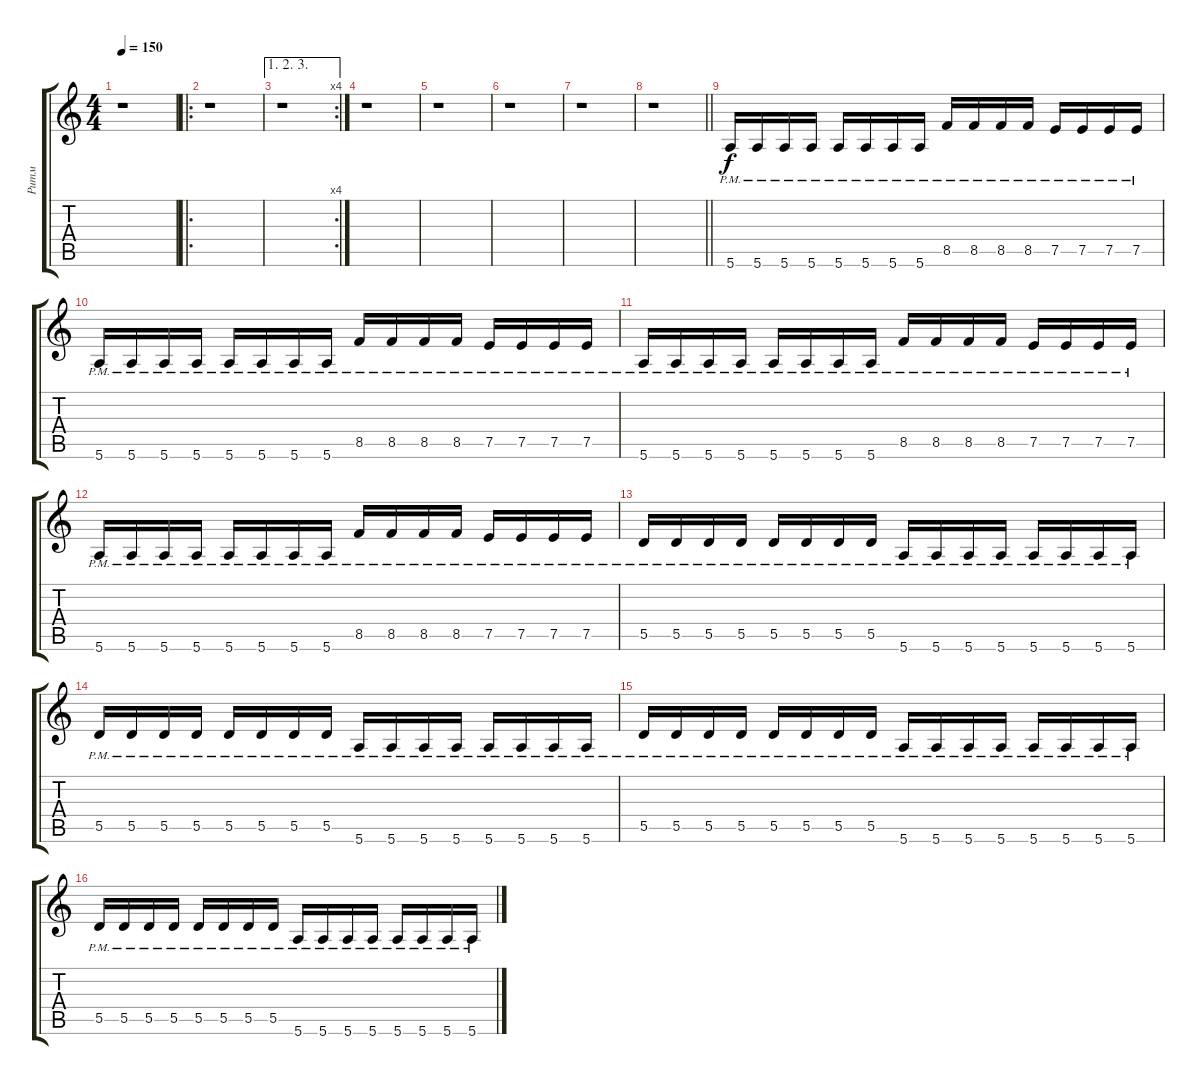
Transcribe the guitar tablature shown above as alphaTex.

\track ("Ритм" "Ритм") {instrument electricguitarclean}
\staff {score tabs}
\tuning (E4 B3 G3 D3 A2 E2) {hide}
\ts (4 4)
\tempo 150
\clef g2
\ks c
r.1{dy f} |
\ro
r.1 |
\ae (1 2 3)
\rc 4
r.1 |
r.1 |
r.1 |
r.1 |
r.1 |
\barLineRight lightlight
r.1 |
5.6{pm}.16{volume 15 instrument distortionguitar} 5.6{pm}.16 5.6{pm}.16 5.6{pm}.16 5.6{pm}.16 5.6{pm}.16 5.6{pm}.16 5.6{pm}.16 8.5{pm}.16 8.5{pm}.16 8.5{pm}.16 8.5{pm}.16 7.5{pm}.16 7.5{pm}.16 7.5{pm}.16 7.5{pm}.16 |
5.6{pm}.16 5.6{pm}.16 5.6{pm}.16 5.6{pm}.16 5.6{pm}.16 5.6{pm}.16 5.6{pm}.16 5.6{pm}.16 8.5{pm}.16 8.5{pm}.16 8.5{pm}.16 8.5{pm}.16 7.5{pm}.16 7.5{pm}.16 7.5{pm}.16 7.5{pm}.16 |
5.6{pm}.16 5.6{pm}.16 5.6{pm}.16 5.6{pm}.16 5.6{pm}.16 5.6{pm}.16 5.6{pm}.16 5.6{pm}.16 8.5{pm}.16 8.5{pm}.16 8.5{pm}.16 8.5{pm}.16 7.5{pm}.16 7.5{pm}.16 7.5{pm}.16 7.5{pm}.16 |
5.6{pm}.16 5.6{pm}.16 5.6{pm}.16 5.6{pm}.16 5.6{pm}.16 5.6{pm}.16 5.6{pm}.16 5.6{pm}.16 8.5{pm}.16 8.5{pm}.16 8.5{pm}.16 8.5{pm}.16 7.5{pm}.16 7.5{pm}.16 7.5{pm}.16 7.5{pm}.16 |
5.5{pm}.16 5.5{pm}.16 5.5{pm}.16 5.5{pm}.16 5.5{pm}.16 5.5{pm}.16 5.5{pm}.16 5.5{pm}.16 5.6{pm}.16 5.6{pm}.16 5.6{pm}.16 5.6{pm}.16 5.6{pm}.16 5.6{pm}.16 5.6{pm}.16 5.6{pm}.16 |
5.5{pm}.16 5.5{pm}.16 5.5{pm}.16 5.5{pm}.16 5.5{pm}.16 5.5{pm}.16 5.5{pm}.16 5.5{pm}.16 5.6{pm}.16 5.6{pm}.16 5.6{pm}.16 5.6{pm}.16 5.6{pm}.16 5.6{pm}.16 5.6{pm}.16 5.6{pm}.16 |
5.5{pm}.16 5.5{pm}.16 5.5{pm}.16 5.5{pm}.16 5.5{pm}.16 5.5{pm}.16 5.5{pm}.16 5.5{pm}.16 5.6{pm}.16 5.6{pm}.16 5.6{pm}.16 5.6{pm}.16 5.6{pm}.16 5.6{pm}.16 5.6{pm}.16 5.6{pm}.16 |
5.5{pm}.16 5.5{pm}.16 5.5{pm}.16 5.5{pm}.16 5.5{pm}.16 5.5{pm}.16 5.5{pm}.16 5.5{pm}.16 5.6{pm}.16 5.6{pm}.16 5.6{pm}.16 5.6{pm}.16 5.6{pm}.16 5.6{pm}.16 5.6{pm}.16 5.6{pm}.16
